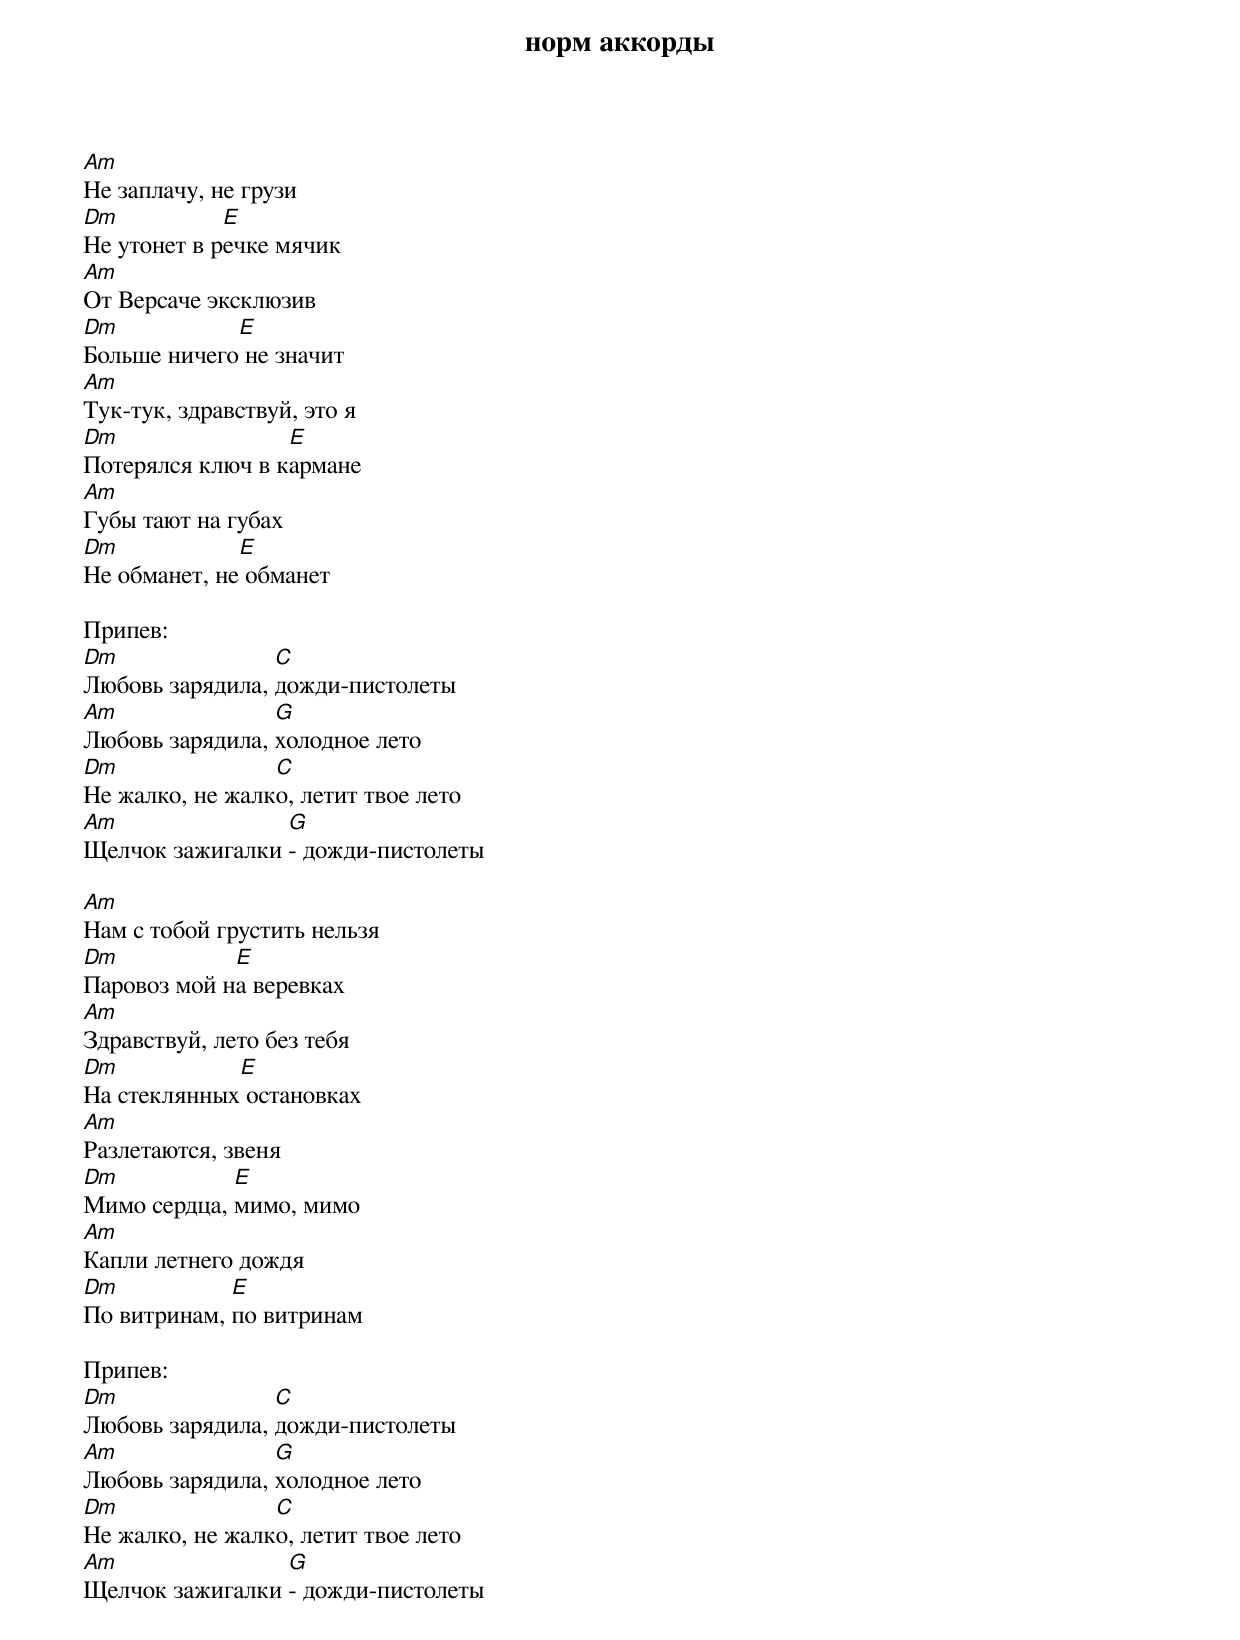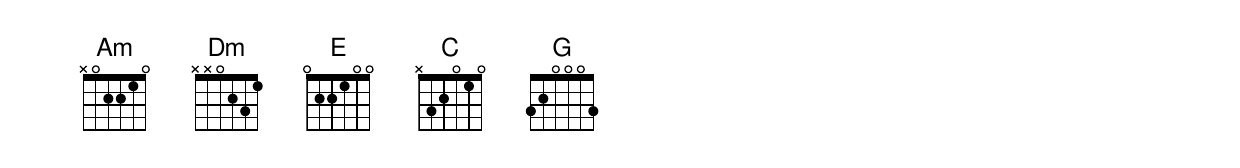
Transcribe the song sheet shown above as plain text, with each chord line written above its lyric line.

норм аккорды
Am
Не заплачу, не грузи
Dm           E
Не утонет в речке мячик
Am
От Версаче эксклюзив
Dm           E
Больше ничего не значит
Am
Тук-тук, здравствуй, это я
Dm                E
Потерялся ключ в кармане
Am
Губы тают на губах
Dm            E
Не обманет, не обманет

Припев:
Dm               C
Любовь зарядила, дожди-пистолеты
Am               G
Любовь зарядила, холодное лето
Dm               C
Не жалко, не жалко, летит твое лето
Am               G
Щелчок зажигалки - дожди-пистолеты

Am
Нам с тобой грустить нельзя
Dm           E
Паровоз мой на веревках
Am
Здравствуй, лето без тебя
Dm           E
На стеклянных остановках
Am
Разлетаются, звеня
Dm           E
Мимо сердца, мимо, мимо
Am
Капли летнего дождя
Dm           E
По витринам, по витринам

Припев:
Dm               C
Любовь зарядила, дожди-пистолеты
Am               G
Любовь зарядила, холодное лето
Dm               C
Не жалко, не жалко, летит твое лето
Am               G
Щелчок зажигалки - дожди-пистолеты
